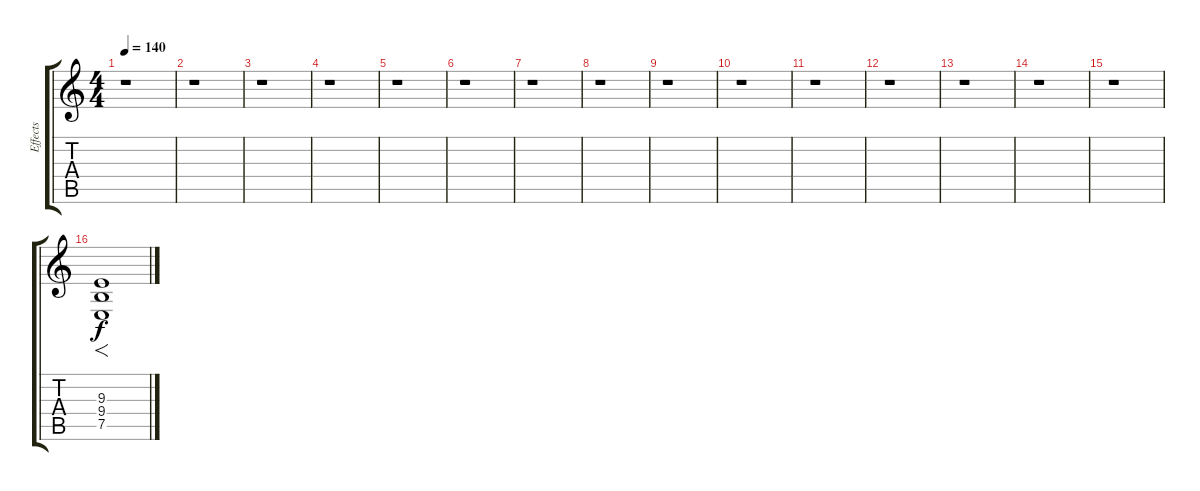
\track ("Effects" "Effects") {instrument fx7echoes}
\staff {score tabs}
\tuning (E4 B3 G3 D3 A2 E2) {hide}
\ts (4 4)
\tempo 140
\clef g2
\ks c
r.1{dy f} |
r.1 |
r.1 |
r.1 |
r.1 |
r.1 |
r.1 |
r.1 |
r.1 |
r.1 |
r.1 |
r.1 |
r.1 |
r.1 |
r.1 |
(9.3 9.4 7.5).1{f volume 13 instrument fx7echoes}
